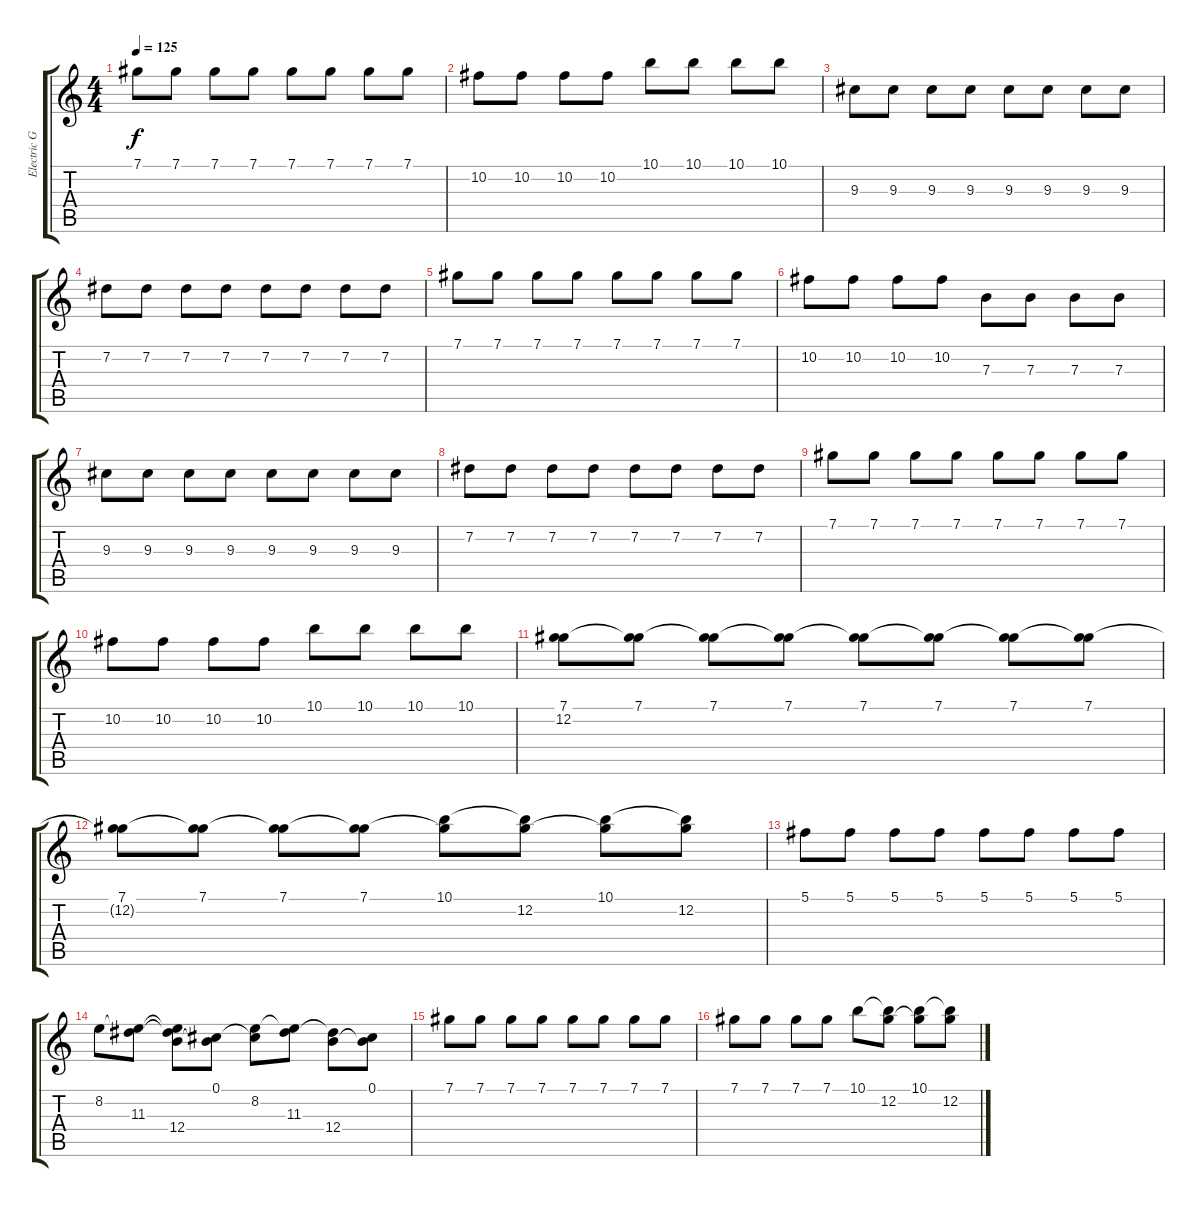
\track ("Electric Guitar 2" "Electric G") {instrument distortionguitar}
\staff {score tabs}
\tuning (Db4 Ab3 E3 B2 Gb2 B1) {hide}
\ts (4 4)
\tempo 125
\clef g2
\ks c
7.1.8{dy f} 7.1.8 7.1.8 7.1.8 7.1.8 7.1.8 7.1.8 7.1.8 |
10.2.8 10.2.8 10.2.8 10.2.8 10.1.8 10.1.8 10.1.8 10.1.8 |
9.3.8 9.3.8 9.3.8 9.3.8 9.3.8 9.3.8 9.3.8 9.3.8 |
7.2.8 7.2.8 7.2.8 7.2.8 7.2.8 7.2.8 7.2.8 7.2.8 |
7.1.8 7.1.8 7.1.8 7.1.8 7.1.8 7.1.8 7.1.8 7.1.8 |
10.2.8 10.2.8 10.2.8 10.2.8 7.3.8 7.3.8 7.3.8 7.3.8 |
9.3.8 9.3.8 9.3.8 9.3.8 9.3.8 9.3.8 9.3.8 9.3.8 |
7.2.8 7.2.8 7.2.8 7.2.8 7.2.8 7.2.8 7.2.8 7.2.8 |
7.1.8 7.1.8 7.1.8 7.1.8 7.1.8 7.1.8 7.1.8 7.1.8 |
10.2.8 10.2.8 10.2.8 10.2.8 10.1.8 10.1.8 10.1.8 10.1.8 |
(7.1 12.2).8 (7.1 12.2{t}).8 (7.1 12.2{t}).8 (7.1 12.2{t}).8 (7.1 12.2{t}).8 (7.1 12.2{t}).8 (7.1 12.2{t}).8 (7.1 12.2{t}).8 |
(7.1 12.2{t}).8 (7.1 12.2{t}).8 (7.1 12.2{t}).8 (7.1 12.2{t}).8 (10.1 12.2{t}).8 (10.1{t} 12.2).8 (10.1 12.2{t}).8 (10.1{t} 12.2).8 |
5.1.8 5.1.8 5.1.8 5.1.8 5.1.8 5.1.8 5.1.8 5.1.8 |
8.2.8 (8.2{t} 11.3).8 (8.2{t} 11.3{t} 12.4).8 (0.1 12.4{t}).8 (0.1{t} 8.2).8 (8.2{t} 11.3).8 (11.3{t} 12.4).8 (0.1 12.4{t}).8 |
7.1.8 7.1.8 7.1.8 7.1.8 7.1.8 7.1.8 7.1.8 7.1.8 |
7.1.8 7.1.8 7.1.8 7.1.8 10.1.8 (10.1{t} 12.2).8 (10.1 12.2{t}).8 (10.1{t} 12.2).8
